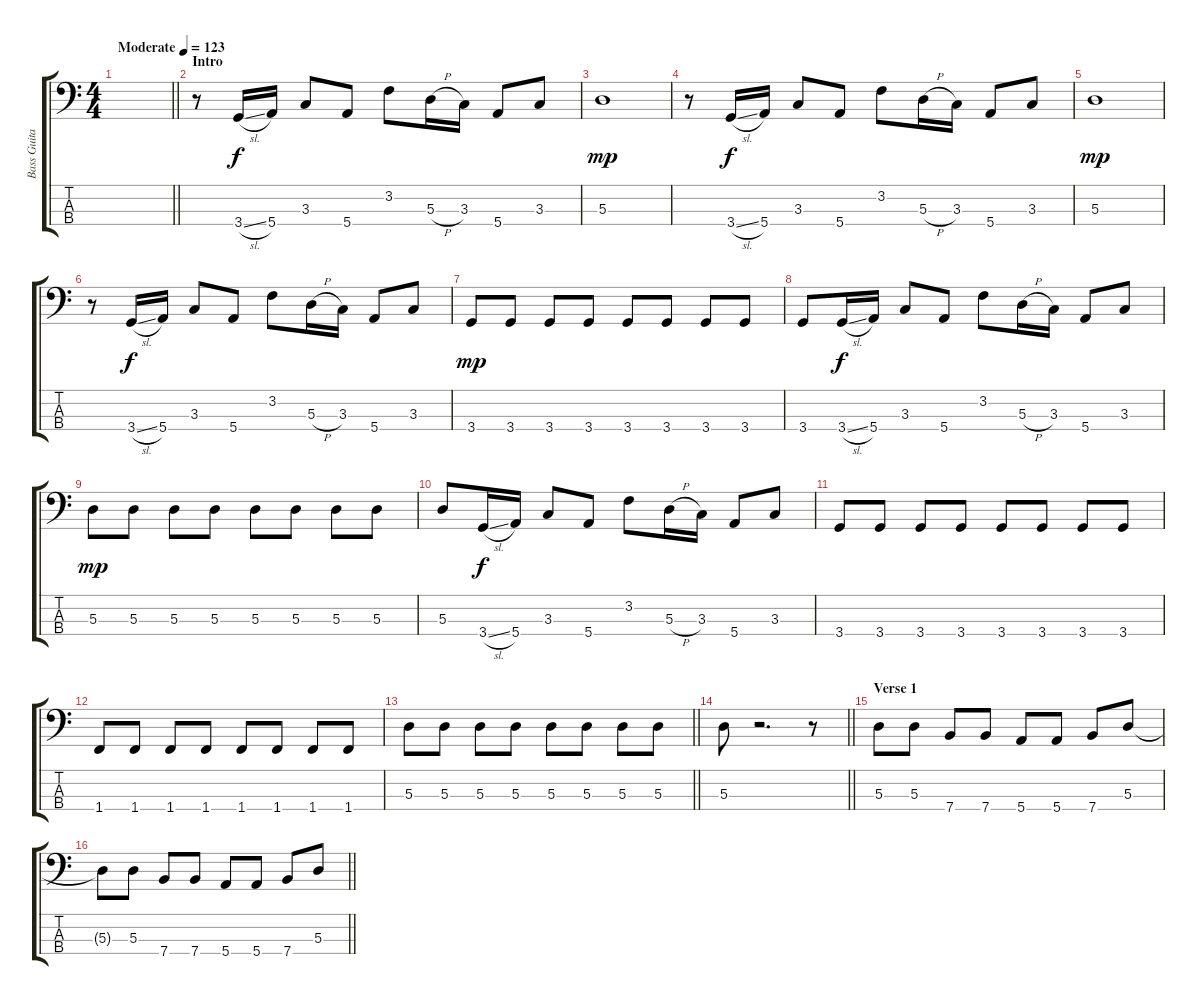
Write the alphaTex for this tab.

\track ("Bass Guitar" "Bass Guita") {instrument electricbassfinger}
\staff {score tabs}
\tuning (G2 D2 A1 E1) {hide}
\ts (4 4)
\tempo (123 "Moderate")
\clef f4
\barLineRight lightlight
\ks c
|
\section ("" "Intro")
r.8 3.4{sl}.16 5.4.16 3.3.8 5.4.8 3.2.8 5.3{h}.16 3.3.16 5.4.8 3.3.8 |
5.3.1{dy mp} |
r.8 3.4{sl}.16{dy f} 5.4.16 3.3.8 5.4.8 3.2.8 5.3{h}.16 3.3.16 5.4.8 3.3.8 |
5.3.1{dy mp} |
r.8 3.4{sl}.16{dy f} 5.4.16 3.3.8 5.4.8 3.2.8 5.3{h}.16 3.3.16 5.4.8 3.3.8 |
3.4.8{dy mp} 3.4.8 3.4.8 3.4.8 3.4.8 3.4.8 3.4.8 3.4.8 |
3.4.8 3.4{sl}.16{dy f} 5.4.16 3.3.8 5.4.8 3.2.8 5.3{h}.16 3.3.16 5.4.8 3.3.8 |
5.3.8{dy mp} 5.3.8 5.3.8 5.3.8 5.3.8 5.3.8 5.3.8 5.3.8 |
5.3.8 3.4{sl}.16{dy f} 5.4.16 3.3.8 5.4.8 3.2.8 5.3{h}.16 3.3.16 5.4.8 3.3.8 |
3.4.8 3.4.8 3.4.8 3.4.8 3.4.8 3.4.8 3.4.8 3.4.8 |
1.4.8 1.4.8 1.4.8 1.4.8 1.4.8 1.4.8 1.4.8 1.4.8 |
\barLineRight lightlight
5.3.8 5.3.8 5.3.8 5.3.8 5.3.8 5.3.8 5.3.8 5.3.8 |
\barLineRight lightlight
5.3.8 r.2{d} r.8 |
\section ("" "Verse 1")
5.3.8 5.3.8 7.4.8 7.4.8 5.4.8 5.4.8 7.4.8 5.3.8 |
\barLineRight lightlight
5.3{t}.8 5.3.8 7.4.8 7.4.8 5.4.8 5.4.8 7.4.8 5.3.8
